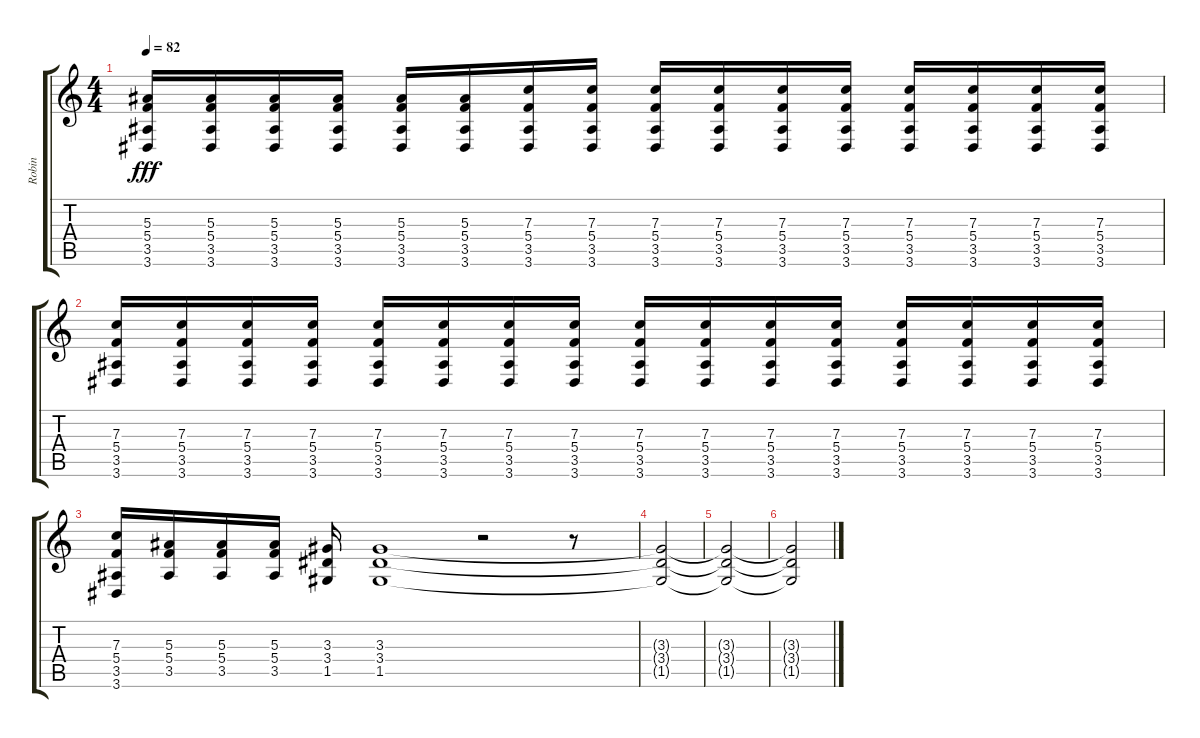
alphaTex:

\track ("Robin" "Robin") {instrument distortionguitar}
\staff {score tabs}
\tuning (D4 A3 F3 C3 G2 C2) {hide}
\ts (4 4)
\tempo 82
\clef g2
\ks c
(5.3 5.4 3.5 3.6).16{dy fff} (5.3 5.4 3.5 3.6).16 (5.3 5.4 3.5 3.6).16 (5.3 5.4 3.5 3.6).16 (5.3 5.4 3.5 3.6).16 (5.3 5.4 3.5 3.6).16 (7.3 5.4 3.5 3.6).16 (7.3 5.4 3.5 3.6).16 (7.3 5.4 3.5 3.6).16 (7.3 5.4 3.5 3.6).16 (7.3 5.4 3.5 3.6).16 (7.3 5.4 3.5 3.6).16 (7.3 5.4 3.5 3.6).16 (7.3 5.4 3.5 3.6).16 (7.3 5.4 3.5 3.6).16 (7.3 5.4 3.5 3.6).16 |
(7.3 5.4 3.5 3.6).16 (7.3 5.4 3.5 3.6).16 (7.3 5.4 3.5 3.6).16 (7.3 5.4 3.5 3.6).16 (7.3 5.4 3.5 3.6).16 (7.3 5.4 3.5 3.6).16 (7.3 5.4 3.5 3.6).16 (7.3 5.4 3.5 3.6).16 (7.3 5.4 3.5 3.6).16 (7.3 5.4 3.5 3.6).16 (7.3 5.4 3.5 3.6).16 (7.3 5.4 3.5 3.6).16 (7.3 5.4 3.5 3.6).16 (7.3 5.4 3.5 3.6).16 (7.3 5.4 3.5 3.6).16 (7.3 5.4 3.5 3.6).16 |
(7.3 5.4 3.5 3.6).16 (5.3 5.4 3.5).16 (5.3 5.4 3.5).16 (5.3 5.4 3.5).16 (3.3 3.4 1.5).16 (3.3 3.4 1.5).1 r.2 r.8 |
(3.3{t} 3.4{t} 1.5{t}).2 |
(3.3{t} 3.4{t} 1.5{t}).2 |
(3.3{t} 3.4{t} 1.5{t}).2
